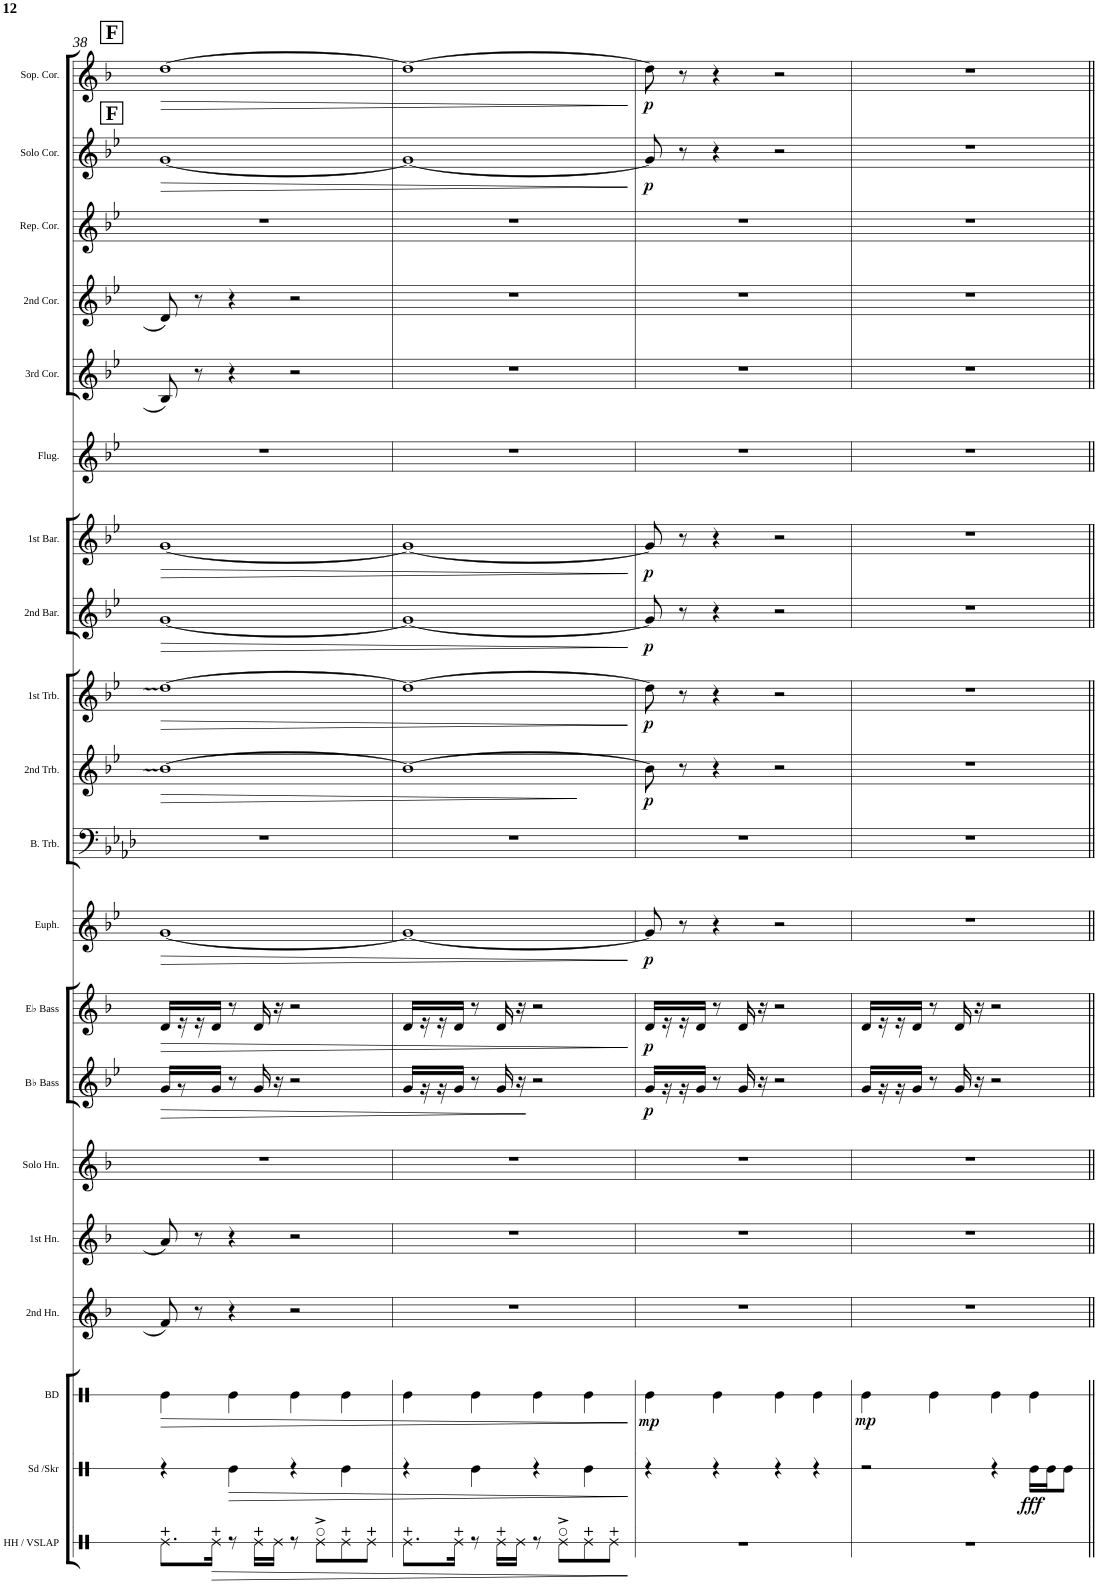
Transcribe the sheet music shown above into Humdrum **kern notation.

**kern	**dynam	**kern	**dynam	**kern	**dynam	**kern	**kern	**kern	**kern	**dynam	**kern	**dynam	**kern	**dynam	**kern	**kern	**dynam	**kern	**dynam	**kern	**dynam	**kern	**dynam	**kern	**kern	**kern	**kern	**kern	**dynam	**kern	**dynam
*part20	*part20	*part19	*part19	*part18	*part18	*part17	*part16	*part15	*part14	*part14	*part13	*part13	*part12	*part12	*part11	*part10	*part10	*part9	*part9	*part8	*part8	*part7	*part7	*part6	*part5	*part4	*part3	*part2	*part2	*part1	*part1
*staff20	*staff20	*staff19	*staff19	*staff18	*staff18	*staff17	*staff16	*staff15	*staff14	*staff14	*staff13	*staff13	*staff12	*staff12	*staff11	*staff10	*staff10	*staff9	*staff9	*staff8	*staff8	*staff7	*staff7	*staff6	*staff5	*staff4	*staff3	*staff2	*staff2	*staff1	*staff1
*I"Hi-Hat Cymbal / Vibraslap	*	*I"Snare Drum / Shaker	*	*I"Bass Drum	*	*I"2nd Horn	*I"1st Horn	*I"Solo Horn	*I"Bb Bass	*	*I"Eb Bass	*	*I"Euphonium	*	*I"Bass Trombone	*I"2nd Trombone	*	*I"1st Trombone	*	*I"2nd Baritone	*	*I"1st Baritone	*	*I"Flugelhorn	*I"3rd Cornet	*I"2nd Cornet	*I"Repiano Cornet	*I"Solo Cornet	*	*I"Soprano Cornet	*
*I'HH / VSLAP	*	*I'Sd /Skr	*	*I'BD	*	*I'2nd Hn.	*I'1st Hn.	*I'Solo Hn.	*I'Bb Bass	*	*I'Eb Bass	*	*I'Euph.	*	*I'B. Trb.	*I'2nd Trb.	*	*I'1st Trb.	*	*I'2nd Bar.	*	*I'1st Bar.	*	*I'Flug.	*I'3rd Cor.	*I'2nd Cor.	*I'Rep. Cor.	*I'Solo Cor.	*	*I'Sop. Cor.	*
!!LO:PB:g=z
*clefX	*	*clefX	*	*clefX	*	*clefG2	*clefG2	*clefG2	*clefG2	*	*clefG2	*	*clefG2	*	*clefF4	*clefG2	*	*clefG2	*	*clefG2	*	*clefG2	*	*clefG2	*clefG2	*clefG2	*clefG2	*clefG2	*	*clefG2	*
*	*	*	*	*	*	*Trd5c9	*Trd5c9	*Trd5c9	*Trd15c26	*	*Trd12c21	*	*Trd8c14	*	*	*Trd8c14	*	*Trd8c14	*	*Trd8c14	*	*Trd8c14	*	*Trd1c2	*Trd1c2	*Trd1c2	*Trd1c2	*Trd1c2	*	*Trd-2c-3	*
*k[b-e-a-d-]	*	*k[b-e-a-d-]	*	*k[b-e-a-d-]	*	*k[b-]	*k[b-]	*k[b-]	*k[b-e-]	*	*k[b-]	*	*k[b-e-]	*	*k[b-e-a-d-]	*k[b-e-]	*	*k[b-e-]	*	*k[b-e-]	*	*k[b-e-]	*	*k[b-e-]	*k[b-e-]	*k[b-e-]	*k[b-e-]	*k[b-e-]	*	*k[b-]	*
*A-:	*	*A-:	*	*A-:	*	*F:	*F:	*F:	*B-:	*	*F:	*	*B-:	*	*A-:	*B-:	*	*B-:	*	*B-:	*	*B-:	*	*B-:	*B-:	*B-:	*B-:	*B-:	*	*F:	*
*M4/4	*	*M4/4	*	*M4/4	*	*M4/4	*M4/4	*M4/4	*M4/4	*	*M4/4	*	*M4/4	*	*M4/4	*M4/4	*	*M4/4	*	*M4/4	*	*M4/4	*	*M4/4	*M4/4	*M4/4	*M4/4	*M4/4	*	*M4/4	*
!!LO:REH:place=s1:b:B:cj:fs=14:t=F
!!LO:REH:place=s1:a:B:cj:fs=14:t=F
=38	=38	=38	=38	=38	=38	=38	=38	=38	=38	=38	=38	=38	=38	=38	=38	=38	=38	=38	=38	=38	=38	=38	=38	=38	=38	=38	=38	=38	=38	=38	=38
!	!	!	!	!	!LO:HP:b	!	!	!	!	!	!	!	!	!	!	!	!LO:HP:b	!	!LO:HP:b	!	!	!	!LO:HP:b	!	!	!	!	!	!LO:HP:b	!	!LO:HP:b
8.Re\L	.	4r	.	4Re\	>	8f/	8a/	1r	16g/KL	.	16d/LL	.	[1g	.	1r	[1b-	>	[1dd	>	[1g	.	[1g	>	1r	8B-/	8d/	1r	[1g	>	[1dd	>
.	.	.	.	.	.	.	.	.	8r	.	16r	.	.	.	.	.	.	.	.	.	.	.	.	.	.	.	.	.	.	.	.
.	.	.	.	.	.	8r	8r	.	.	.	16r	.	.	.	.	.	.	.	.	.	.	.	.	.	8r	8r	.	.	.	.	.
!	!LO:HP:b	!	!	!	!	!	!	!	!	!	!	!	!	!	!	!	!	!	!	!	!	!	!	!	!	!	!	!	!	!	!
16Re\Jk	>	.	.	.	.	.	.	.	16g/Jk	.	16d/JJ	.	.	.	.	.	.	.	.	.	.	.	.	.	.	.	.	.	.	.	.
!	!	!	!LO:HP:b	!	!	!	!	!	!	!	!	!	!	!	!	!	!	!	!	!	!	!	!	!	!	!	!	!	!	!	!
8r	.	4Re\	>	4Re\	.	4r	4r	.	8r	.	8r	.	.	.	.	.	.	.	.	.	.	.	.	.	4r	4r	.	.	.	.	.
16Re\LL	.	.	.	.	.	.	.	.	16g/	.	16d/	.	.	.	.	.	.	.	.	.	.	.	.	.	.	.	.	.	.	.	.
16Re\JJ	.	.	.	.	.	.	.	.	16r	.	16r	.	.	.	.	.	.	.	.	.	.	.	.	.	.	.	.	.	.	.	.
8r	.	4r	.	4Re\	.	2r	2r	.	2r	.	2r	.	.	.	.	.	.	.	.	.	.	.	.	.	2r	2r	.	.	.	.	.
8Re^\L	.	.	.	.	.	.	.	.	.	.	.	.	.	.	.	.	.	.	.	.	.	.	.	.	.	.	.	.	.	.	.
8Re\	.	4Re\	.	4Re\	.	.	.	.	.	.	.	.	.	.	.	.	.	.	.	.	.	.	.	.	.	.	.	.	.	.	.
8Re\J	.	.	.	.	.	.	.	.	.	.	.	.	.	.	.	.	.	.	.	.	.	.	.	.	.	.	.	.	.	.	.
=39	=39	=39	=39	=39	=39	=39	=39	=39	=39	=39	=39	=39	=39	=39	=39	=39	=39	=39	=39	=39	=39	=39	=39	=39	=39	=39	=39	=39	=39	=39	=39
8.Re\L	.	4r	.	4Re\	.	1r	1r	1r	16g/LL	.	16d/LL	.	1g_	.	1r	1b-_	.	1dd_	.	1g_	.	1g_	.	1r	1r	1r	1r	1g_	.	1dd_	.
.	.	.	.	.	.	.	.	.	16r	.	16r	.	.	.	.	.	.	.	.	.	.	.	.	.	.	.	.	.	.	.	.
.	.	.	.	.	.	.	.	.	16r	.	16r	.	.	.	.	.	.	.	.	.	.	.	.	.	.	.	.	.	.	.	.
16Re\Jk	.	.	.	.	.	.	.	.	16g/JJ	.	16d/JJ	.	.	.	.	.	.	.	.	.	.	.	.	.	.	.	.	.	.	.	.
8r	.	4Re\	.	4Re\	.	.	.	.	8r	.	8r	.	.	.	.	.	.	.	.	.	.	.	.	.	.	.	.	.	.	.	.
16Re\LL	.	.	.	.	.	.	.	.	16g/	.	16d/	.	.	.	.	.	.	.	.	.	.	.	.	.	.	.	.	.	.	.	.
16Re\JJ	.	.	.	.	.	.	.	.	16r	.	16r	.	.	.	.	.	.	.	.	.	.	.	.	.	.	.	.	.	.	.	.
8r	.	4r	.	4Re\	.	.	.	.	2r	.	2r	.	.	.	.	.	.	.	.	.	.	.	.	.	.	.	.	.	.	.	.
8Re^\L	.	.	.	.	.	.	.	.	.	.	.	.	.	.	.	.	.	.	.	.	.	.	.	.	.	.	.	.	.	.	.
8Re\	.	4Re\	.	4Re\	.	.	.	.	.	.	.	.	.	.	.	.	.	.	.	.	.	.	.	.	.	.	.	.	.	.	.
8Re\J	.	.	.	.	.	.	.	.	.	.	.	.	.	.	.	.	.	.	.	.	.	.	.	.	.	.	.	.	.	.	.
.	]	.	]	.	]	.	.	.	.	.	.	.	.	.	.	.	]	.	]	.	.	.	]	.	.	.	.	.	]	.	]
=40	=40	=40	=40	=40	=40	=40	=40	=40	=40	=40	=40	=40	=40	=40	=40	=40	=40	=40	=40	=40	=40	=40	=40	=40	=40	=40	=40	=40	=40	=40	=40
!	!	!	!	!	!LO:DY:b	!	!	!	!	!LO:DY:b	!	!LO:DY:b	!	!LO:DY:b	!	!	!LO:DY:b	!	!LO:DY:b	!	!LO:DY:b	!	!LO:DY:b	!	!	!	!	!	!LO:DY:b	!	!LO:DY:b
1r	.	4r	.	4Re\	mp	1r	1r	1r	16g/LL	p	16d/LL	p	8g/]	p	1r	8b-\]	p	8dd\]	p	8g/]	p	8g/]	p	1r	1r	1r	1r	8g/]	p	8dd\]	p
.	.	.	.	.	.	.	.	.	16r	.	16r	.	.	.	.	.	.	.	.	.	.	.	.	.	.	.	.	.	.	.	.
.	.	.	.	.	.	.	.	.	16r	.	16r	.	8r	.	.	8r	.	8r	.	8r	.	8r	.	.	.	.	.	8r	.	8r	.
.	.	.	.	.	.	.	.	.	16g/JJ	.	16d/JJ	.	.	.	.	.	.	.	.	.	.	.	.	.	.	.	.	.	.	.	.
.	.	4r	.	4Re\	.	.	.	.	8r	.	8r	.	4r	.	.	4r	.	4r	.	4r	.	4r	.	.	.	.	.	4r	.	4r	.
.	.	.	.	.	.	.	.	.	16g/	.	16d/	.	.	.	.	.	.	.	.	.	.	.	.	.	.	.	.	.	.	.	.
.	.	.	.	.	.	.	.	.	16r	.	16r	.	.	.	.	.	.	.	.	.	.	.	.	.	.	.	.	.	.	.	.
.	.	4r	.	4Re\	.	.	.	.	2r	.	2r	.	2r	.	.	2r	.	2r	.	2r	.	2r	.	.	.	.	.	2r	.	2r	.
.	.	4r	.	4Re\	.	.	.	.	.	.	.	.	.	.	.	.	.	.	.	.	.	.	.	.	.	.	.	.	.	.	.
=41	=41	=41	=41	=41	=41	=41	=41	=41	=41	=41	=41	=41	=41	=41	=41	=41	=41	=41	=41	=41	=41	=41	=41	=41	=41	=41	=41	=41	=41	=41	=41
!	!	!	!	!	!LO:DY:b	!	!	!	!	!	!	!	!	!	!	!	!	!	!	!	!	!	!	!	!	!	!	!	!	!	!
1r	.	2r	.	4Re\	mp	1r	1r	1r	16g/LL	.	16d/LL	.	1r	.	1r	1r	.	1r	.	1r	.	1r	.	1r	1r	1r	1r	1r	.	1r	.
.	.	.	.	.	.	.	.	.	16r	.	16r	.	.	.	.	.	.	.	.	.	.	.	.	.	.	.	.	.	.	.	.
.	.	.	.	.	.	.	.	.	16r	.	16r	.	.	.	.	.	.	.	.	.	.	.	.	.	.	.	.	.	.	.	.
.	.	.	.	.	.	.	.	.	16g/JJ	.	16d/JJ	.	.	.	.	.	.	.	.	.	.	.	.	.	.	.	.	.	.	.	.
.	.	.	.	4Re\	.	.	.	.	8r	.	8r	.	.	.	.	.	.	.	.	.	.	.	.	.	.	.	.	.	.	.	.
.	.	.	.	.	.	.	.	.	16g/	.	16d/	.	.	.	.	.	.	.	.	.	.	.	.	.	.	.	.	.	.	.	.
.	.	.	.	.	.	.	.	.	16r	.	16r	.	.	.	.	.	.	.	.	.	.	.	.	.	.	.	.	.	.	.	.
.	.	4r	.	4Re\	.	.	.	.	2r	.	2r	.	.	.	.	.	.	.	.	.	.	.	.	.	.	.	.	.	.	.	.
!	!	!	!LO:DY:b	!	!	!	!	!	!	!	!	!	!	!	!	!	!	!	!	!	!	!	!	!	!	!	!	!	!	!	!
.	.	16Re\LL	fff	4Re\	.	.	.	.	.	.	.	.	.	.	.	.	.	.	.	.	.	.	.	.	.	.	.	.	.	.	.
.	.	16Re\J	.	.	.	.	.	.	.	.	.	.	.	.	.	.	.	.	.	.	.	.	.	.	.	.	.	.	.	.	.
.	.	8Re\J	.	.	.	.	.	.	.	.	.	.	.	.	.	.	.	.	.	.	.	.	.	.	.	.	.	.	.	.	.
=||	=||	=||	=||	=||	=||	=||	=||	=||	=||	=||	=||	=||	=||	=||	=||	=||	=||	=||	=||	=||	=||	=||	=||	=||	=||	=||	=||	=||	=||	=||	=||
*-	*-	*-	*-	*-	*-	*-	*-	*-	*-	*-	*-	*-	*-	*-	*-	*-	*-	*-	*-	*-	*-	*-	*-	*-	*-	*-	*-	*-	*-	*-	*-
